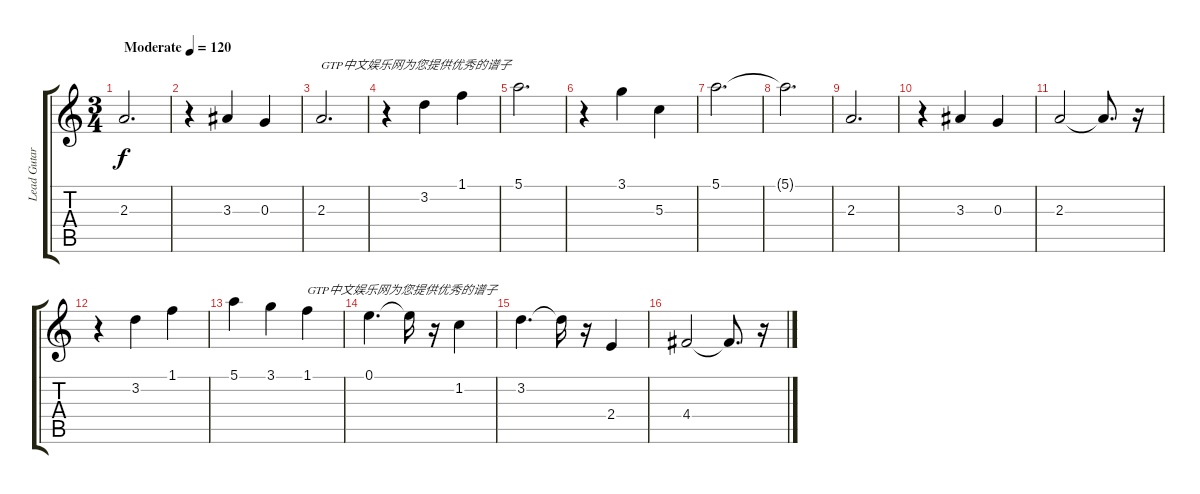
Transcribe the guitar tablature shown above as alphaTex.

\track ("Lead Gutar" "Lead Gutar") {instrument acousticguitarsteel}
\staff {score tabs}
\tuning (E4 B3 G3 D3 A2 E2) {hide}
\ts (3 4)
\tempo (120 "Moderate")
\clef g2
\ks c
2.3.2{d dy f instrument acousticguitarsteel} |
r.4 3.3.4 0.3.4 |
2.3.2{d txt "GTP中文娱乐网为您提供优秀的谱子"} |
r.4 3.2.4 1.1.4 |
5.1.2{d} |
r.4 3.1.4 5.3.4 |
5.1.2{d} |
5.1{t}.2{d} |
2.3.2{d} |
r.4 3.3.4 0.3.4 |
2.3.2 2.3{t}.8{d} r.16 |
r.4 3.2.4 1.1.4 |
5.1.4 3.1.4 1.1.4{txt "GTP中文娱乐网为您提供优秀的谱子"} |
0.1.4{d} 0.1{t}.16 r.16 1.2.4 |
3.2.4{d} 3.2{t}.16 r.16 2.4.4 |
4.4.2 4.4{t}.8{d} r.16
